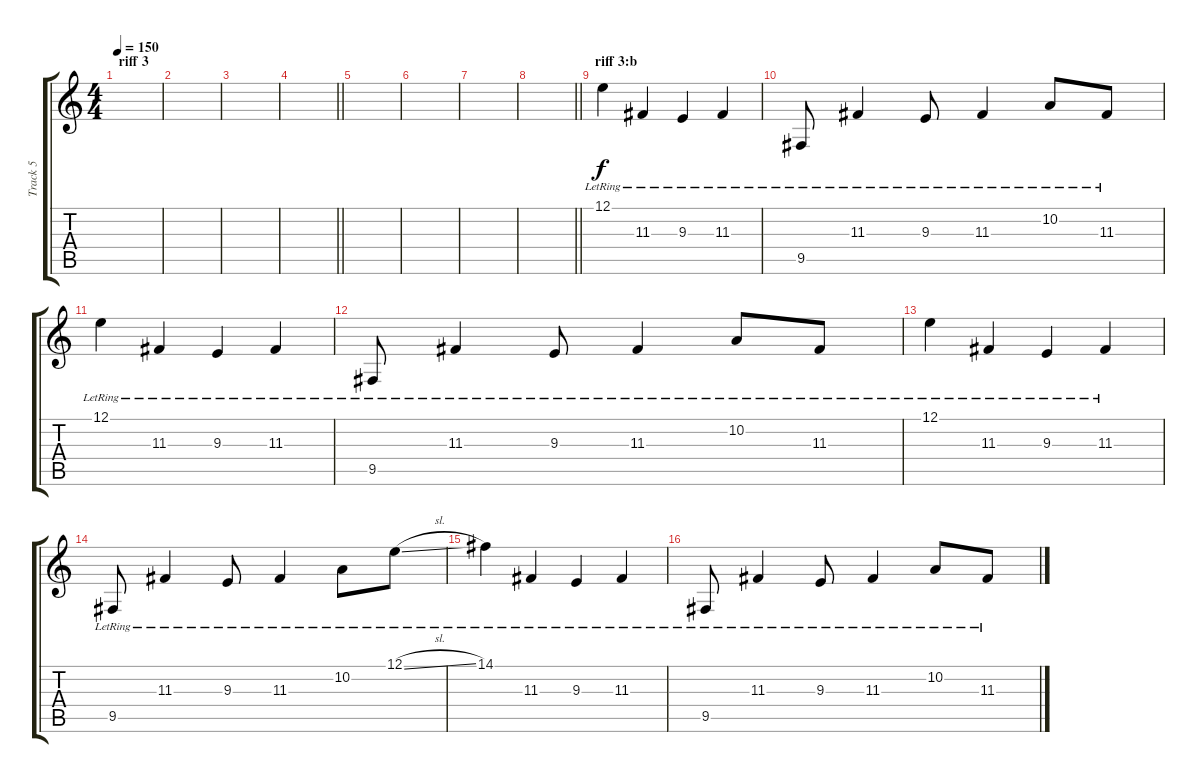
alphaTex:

\track ("Track 5" "Track 5") {instrument electricpiano1}
\staff {score tabs}
\tuning (E4 B3 G3 D3 A2 E2) {hide}
\ts (4 4)
\section ("" "riff 3")
\tempo 150
\clef g2
\ks c
|
|
|
\barLineRight lightlight
|
|
|
|
\barLineRight lightlight
|
\section ("" "riff 3:b")
12.1{lr}.4 11.3{lr}.4 9.3{lr}.4 11.3{lr}.4 |
9.5{lr}.8 11.3{lr}.4 9.3{lr}.8 11.3{lr}.4 10.2{lr}.8 11.3{lr}.8 |
12.1{lr}.4 11.3{lr}.4 9.3{lr}.4 11.3{lr}.4 |
9.5{lr}.8 11.3{lr}.4 9.3{lr}.8 11.3{lr}.4 10.2{lr}.8 11.3{lr}.8 |
12.1{lr}.4 11.3{lr}.4 9.3{lr}.4 11.3{lr}.4 |
9.5{lr}.8 11.3{lr}.4 9.3{lr}.8 11.3{lr}.4 10.2{lr}.8 12.1{sl lr}.8 |
14.1{lr}.4 11.3{lr}.4 9.3{lr}.4 11.3{lr}.4 |
9.5{lr}.8 11.3{lr}.4 9.3{lr}.8 11.3{lr}.4 10.2{lr}.8 11.3{lr}.8
